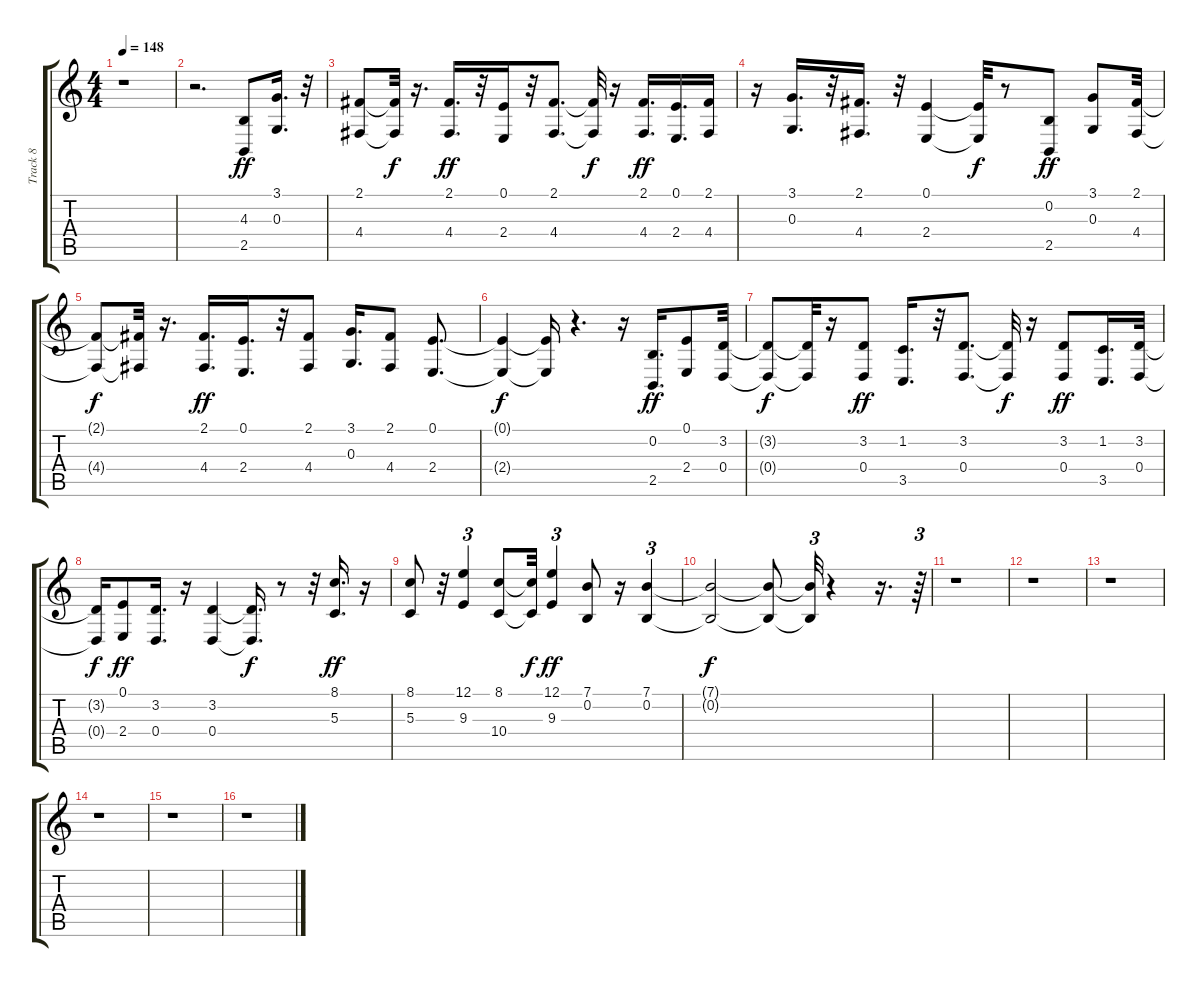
\track ("Track 8" "Track 8") {instrument stringensemble1}
\staff {score tabs}
\tuning (E4 B3 G3 D3 A2 E2) {hide}
\ts (4 4)
\tempo 148
\clef g2
\ks c
r.1{dy ff} |
r.2{d} (4.3 2.5).8 (3.1 0.3).16{d} r.32 |
(2.1 4.4).8 (2.1{t} 4.4{t}).32{dy f} r.16{d} (2.1 4.4).16{d dy ff} r.32 (0.1 2.4).16 r.32 (2.1 4.4).8{d} (2.1{t} 4.4{t}).32{dy f} r.16 (2.1 4.4).16{d dy ff} (0.1 2.4).16{d} (2.1 4.4).16 |
r.16 (3.1 0.3).16{d} r.32 (2.1 4.4).16{d} r.32 (0.1 2.4).4 (0.1{t} 2.4{t}).32{dy f} r.8 (0.2 2.5).8{dy ff} (3.1 0.3).8 (2.1 4.4).32 |
(2.1{t} 4.4{t}).8{dy f} (2.1{t} 4.4{t}).32 r.16{d} (2.1 4.4).16{d dy ff} (0.1 2.4).16{d} r.32 (2.1 4.4).8 (3.1 0.3).16{d} (2.1 4.4).8 (0.1 2.4).8{d} |
(0.1{t} 2.4{t}).4{dy f} (0.1{t} 2.4{t}).16 r.4{d} r.16 (0.2 2.5).16{d dy ff} (0.1 2.4).8 (3.2 0.4).32 |
(3.2{t} 0.4{t}).8{dy f} (3.2{t} 0.4{t}).32 r.16 (3.2 0.4).8{dy ff} (1.2 3.5).16{d} r.32 (3.2 0.4).8{d} (3.2{t} 0.4{t}).32{dy f} r.16 (3.2 0.4).8{dy ff} (1.2 3.5).16{d} (3.2 0.4).32 |
(3.2{t} 0.4{t}).16{dy f} (0.1 2.4).8{dy ff} (3.2 0.4).16{d} r.16 (3.2 0.4).4 (3.2{t} 0.4{t}).16{d dy f} r.8 r.32 (8.1 5.3).16{d dy ff} r.16 |
(8.1 5.3).8 r.32 (12.1 9.3).4{tu (3 2)} (8.1 10.4).8 (8.1{t} 10.4{t}).32{dy f} (12.1 9.3).4{tu (3 2) dy ff} (7.1 0.2).8 r.16 (7.1 0.2).4{tu (3 2)} |
(7.1{t} 0.2{t}).2{dy f} (7.1{t} 0.2{t}).8 (7.1{t} 0.2{t}).32{tu (3 2)} r.4 r.16{d} r.64{tu (3 2)} |
r.1 |
r.1 |
r.1 |
r.1 |
r.1 |
r.1
